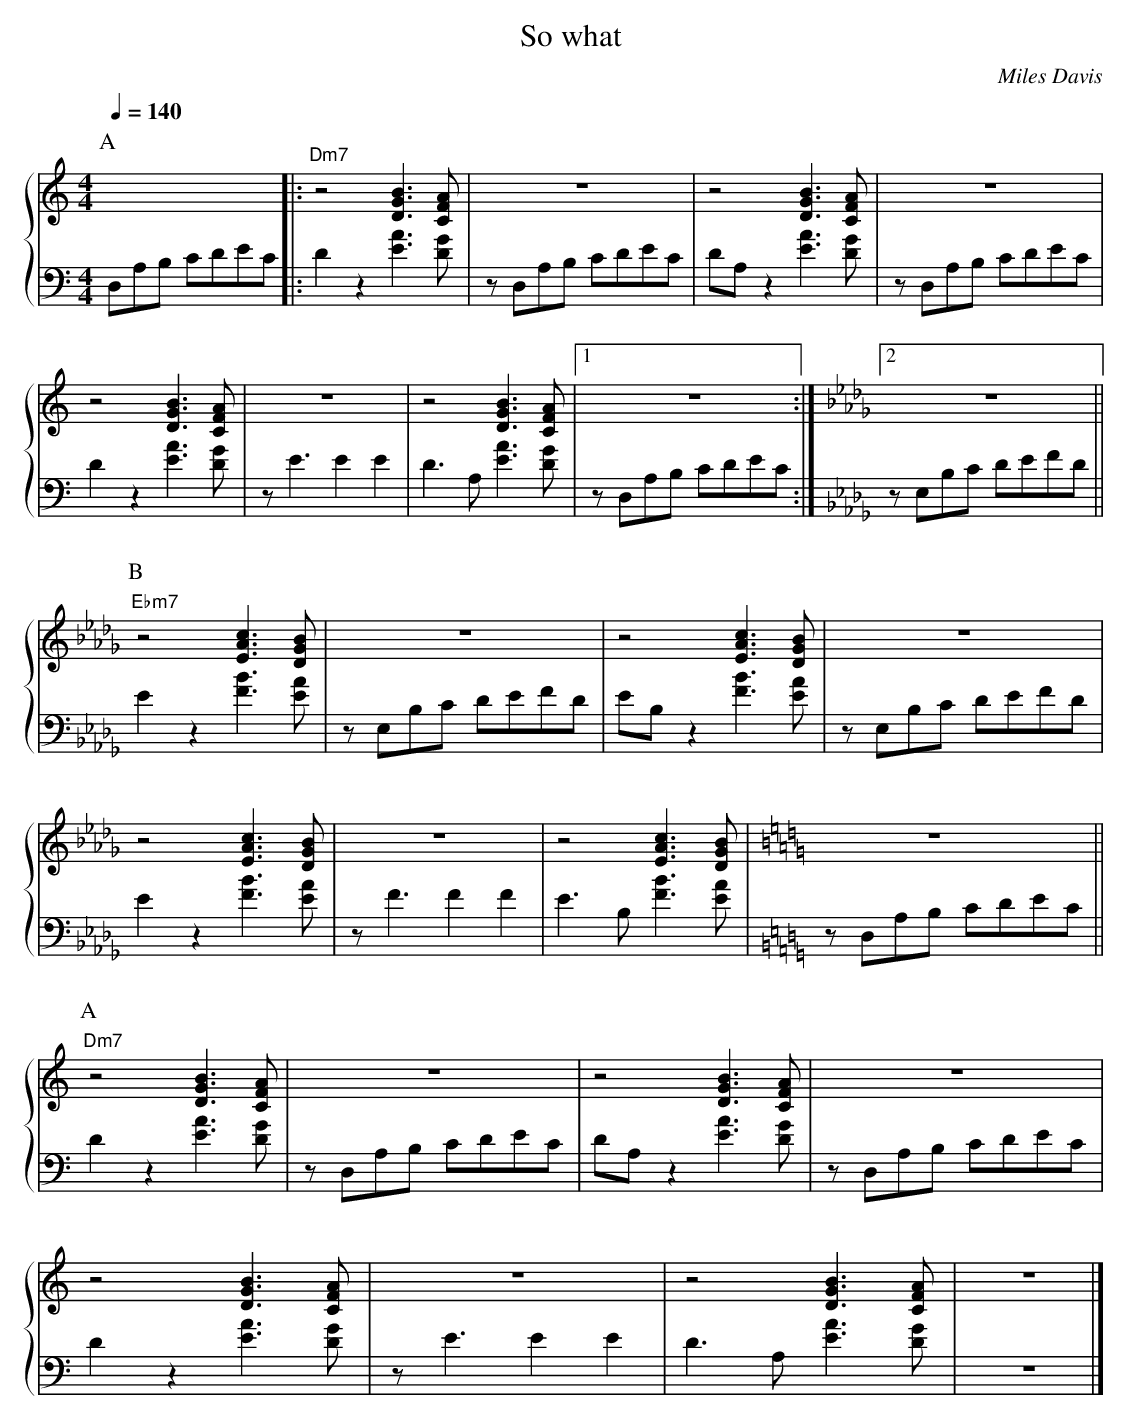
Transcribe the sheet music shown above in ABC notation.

X:1
T: So what
C:Miles Davis
M:4/4
L:1/8
Q:1/4=140
%%staves {RH LH}
V:RH clef=G
V:LH clef=F
K:Ddorian
P: A
V:RH
x7 |: "Dm7"z4 [D3G3B3][CFA] | z8 | z4 [D3G3B3][CFA] | z8 |
z4 [D3G3B3][CFA] | z8 | z4 [D3G3B3][CFA] |[1 z8 :|[K:Ebdorian][2 z8 ||
V:LH
D,A,B, CDEC |: D2z2 [E3A3][DG] | zD,A,B, CDEC | DA,z2 [E3A3][DG] | zD,A,B, CDEC |
D2z2 [E3A3][DG] | zE3 E2E2 | D3A, [E3A3][DG] |[1 zD,A,B, CDEC :|[K:Ebdorian][2 zE,B,C DEFD ||
P: B
V:RH
"Ebm7"z4 [E3A3c3][DGB] | z8 | z4 [E3A3c3][DGB] | z8 |
z4 [E3A3c3][DGB] | z8 | z4 [E3A3c3][DGB] |[K:Ddorian] z8 ||
V:LH
E2z2 [F3B3][EA] | zE,B,C DEFD | EB,z2 [F3B3][EA] | zE,B,C DEFD |
E2z2 [F3B3][EA] | zF3 F2F2 | E3B, [F3B3][EA] |[K:Ddorian] zD,A,B, CDEC ||
P: A
V:RH
"Dm7"z4 [D3G3B3][CFA] | z8 | z4 [D3G3B3][CFA] | z8 |
z4 [D3G3B3][CFA] | z8 | z4 [D3G3B3][CFA] | z8 |]
V:LH
D2z2 [E3A3][DG] | zD,A,B, CDEC | DA,z2 [E3A3][DG] | zD,A,B, CDEC |
D2z2 [E3A3][DG] | zE3 E2E2 | D3A, [E3A3][DG] | z8 |]
